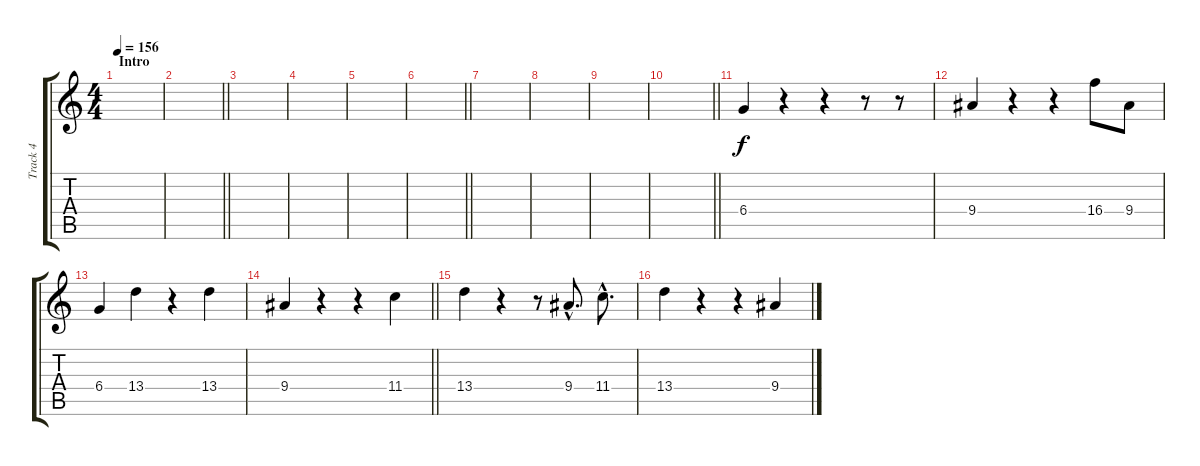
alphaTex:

\track ("Track 4" "Track 4") {instrument distortionguitar}
\staff {score tabs}
\tuning (Eb4 Bb3 Gb3 Db3 Ab2 Db2) {hide}
\ts (4 4)
\section ("" "Intro")
\tempo 156
\clef g2
\ks c
|
\barLineRight lightlight
|
|
|
|
\barLineRight lightlight
|
|
|
|
\barLineRight lightlight
|
6.4.4{instrument steeldrums} r.4 r.4 r.8 r.8 |
9.4.4 r.4 r.4 16.4.8 9.4.8 |
6.4.4 13.4.4 r.4 13.4.4 |
\barLineRight lightlight
9.4.4 r.4 r.4 11.4.4 |
13.4.4 r.4 r.8 9.4{hac}.8{d} 11.4{hac}.8{d} |
13.4.4 r.4 r.4 9.4.4
